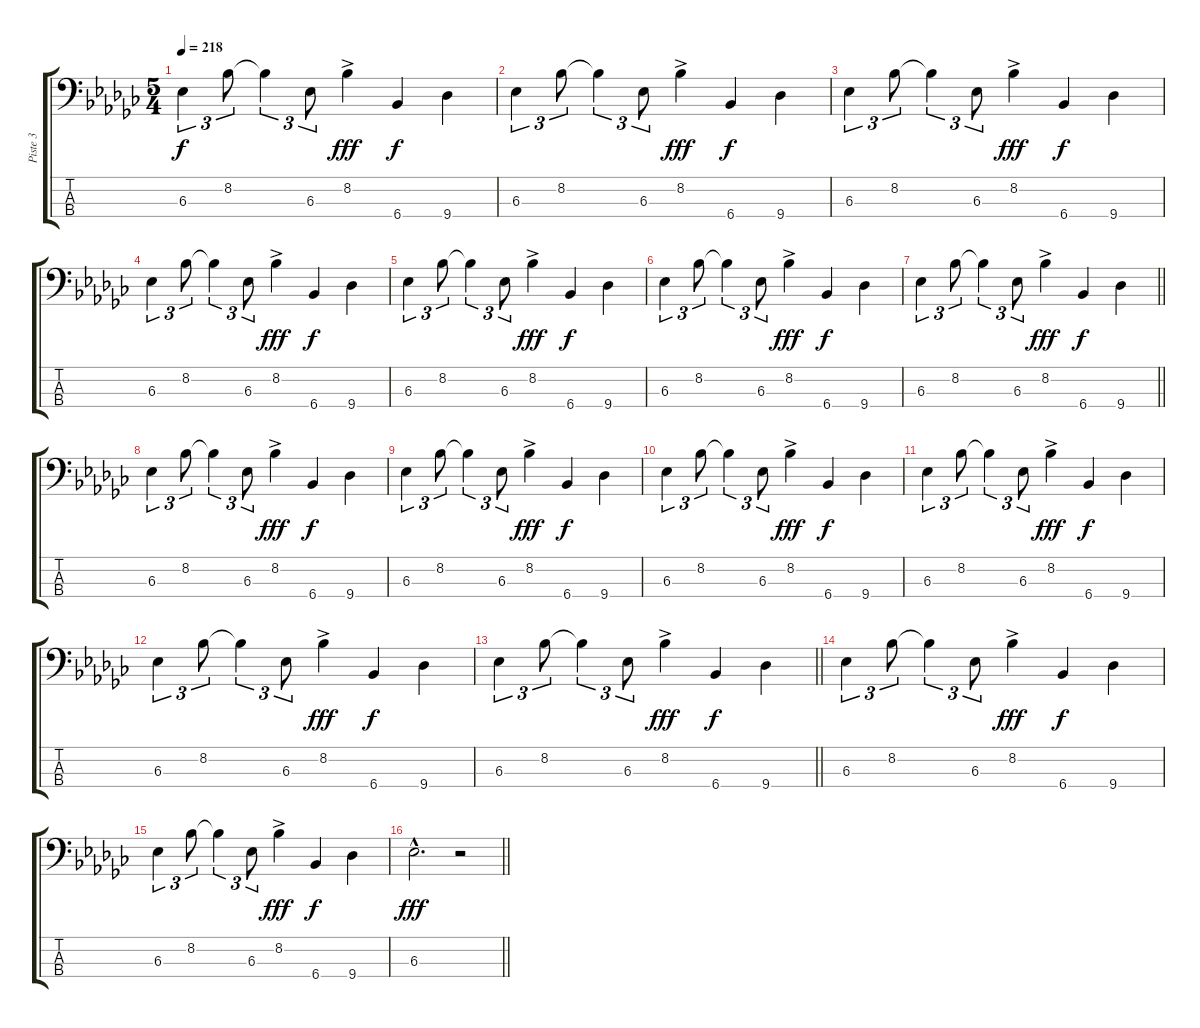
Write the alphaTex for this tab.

\track ("Piste 3" "Piste 3") {instrument acousticbass}
\staff {score tabs}
\tuning (G2 D2 A1 E1) {hide}
\ts (5 4)
\tempo 218
\clef f4
\ks ebminor
6.3.4{tu (3 2) dy f} 8.2.8{tu (3 2)} 8.2{t}.4{tu (3 2)} 6.3.8{tu (3 2)} 8.2{ac}.4{dy fff} 6.4.4{dy f} 9.4.4 |
6.3.4{tu (3 2)} 8.2.8{tu (3 2)} 8.2{t}.4{tu (3 2)} 6.3.8{tu (3 2)} 8.2{ac}.4{dy fff} 6.4.4{dy f} 9.4.4 |
6.3.4{tu (3 2)} 8.2.8{tu (3 2)} 8.2{t}.4{tu (3 2)} 6.3.8{tu (3 2)} 8.2{ac}.4{dy fff} 6.4.4{dy f} 9.4.4 |
6.3.4{tu (3 2)} 8.2.8{tu (3 2)} 8.2{t}.4{tu (3 2)} 6.3.8{tu (3 2)} 8.2{ac}.4{dy fff} 6.4.4{dy f} 9.4.4 |
6.3.4{tu (3 2)} 8.2.8{tu (3 2)} 8.2{t}.4{tu (3 2)} 6.3.8{tu (3 2)} 8.2{ac}.4{dy fff} 6.4.4{dy f} 9.4.4 |
6.3.4{tu (3 2)} 8.2.8{tu (3 2)} 8.2{t}.4{tu (3 2)} 6.3.8{tu (3 2)} 8.2{ac}.4{dy fff} 6.4.4{dy f} 9.4.4 |
\barLineRight lightlight
6.3.4{tu (3 2)} 8.2.8{tu (3 2)} 8.2{t}.4{tu (3 2)} 6.3.8{tu (3 2)} 8.2{ac}.4{dy fff} 6.4.4{dy f} 9.4.4 |
6.3.4{tu (3 2) volume 12 balance 3 instrument acousticbass} 8.2.8{tu (3 2)} 8.2{t}.4{tu (3 2)} 6.3.8{tu (3 2)} 8.2{ac}.4{dy fff} 6.4.4{dy f} 9.4.4 |
6.3.4{tu (3 2)} 8.2.8{tu (3 2)} 8.2{t}.4{tu (3 2)} 6.3.8{tu (3 2)} 8.2{ac}.4{dy fff} 6.4.4{dy f} 9.4.4 |
6.3.4{tu (3 2)} 8.2.8{tu (3 2)} 8.2{t}.4{tu (3 2)} 6.3.8{tu (3 2)} 8.2{ac}.4{dy fff} 6.4.4{dy f} 9.4.4 |
6.3.4{tu (3 2) volume 12 balance 3} 8.2.8{tu (3 2)} 8.2{t}.4{tu (3 2)} 6.3.8{tu (3 2)} 8.2{ac}.4{dy fff} 6.4.4{dy f} 9.4.4 |
6.3.4{tu (3 2)} 8.2.8{tu (3 2)} 8.2{t}.4{tu (3 2)} 6.3.8{tu (3 2)} 8.2{ac}.4{dy fff} 6.4.4{dy f} 9.4.4 |
\barLineRight lightlight
6.3.4{tu (3 2)} 8.2.8{tu (3 2)} 8.2{t}.4{tu (3 2)} 6.3.8{tu (3 2)} 8.2{ac}.4{dy fff} 6.4.4{dy f} 9.4.4 |
6.3.4{tu (3 2)} 8.2.8{tu (3 2)} 8.2{t}.4{tu (3 2)} 6.3.8{tu (3 2)} 8.2{ac}.4{dy fff} 6.4.4{dy f} 9.4.4 |
6.3.4{tu (3 2)} 8.2.8{tu (3 2)} 8.2{t}.4{tu (3 2)} 6.3.8{tu (3 2)} 8.2{ac}.4{dy fff} 6.4.4{dy f} 9.4.4 |
\barLineRight lightlight
6.3{hac}.2{d dy fff volume 15 balance 3 instrument acousticbass} r.2
